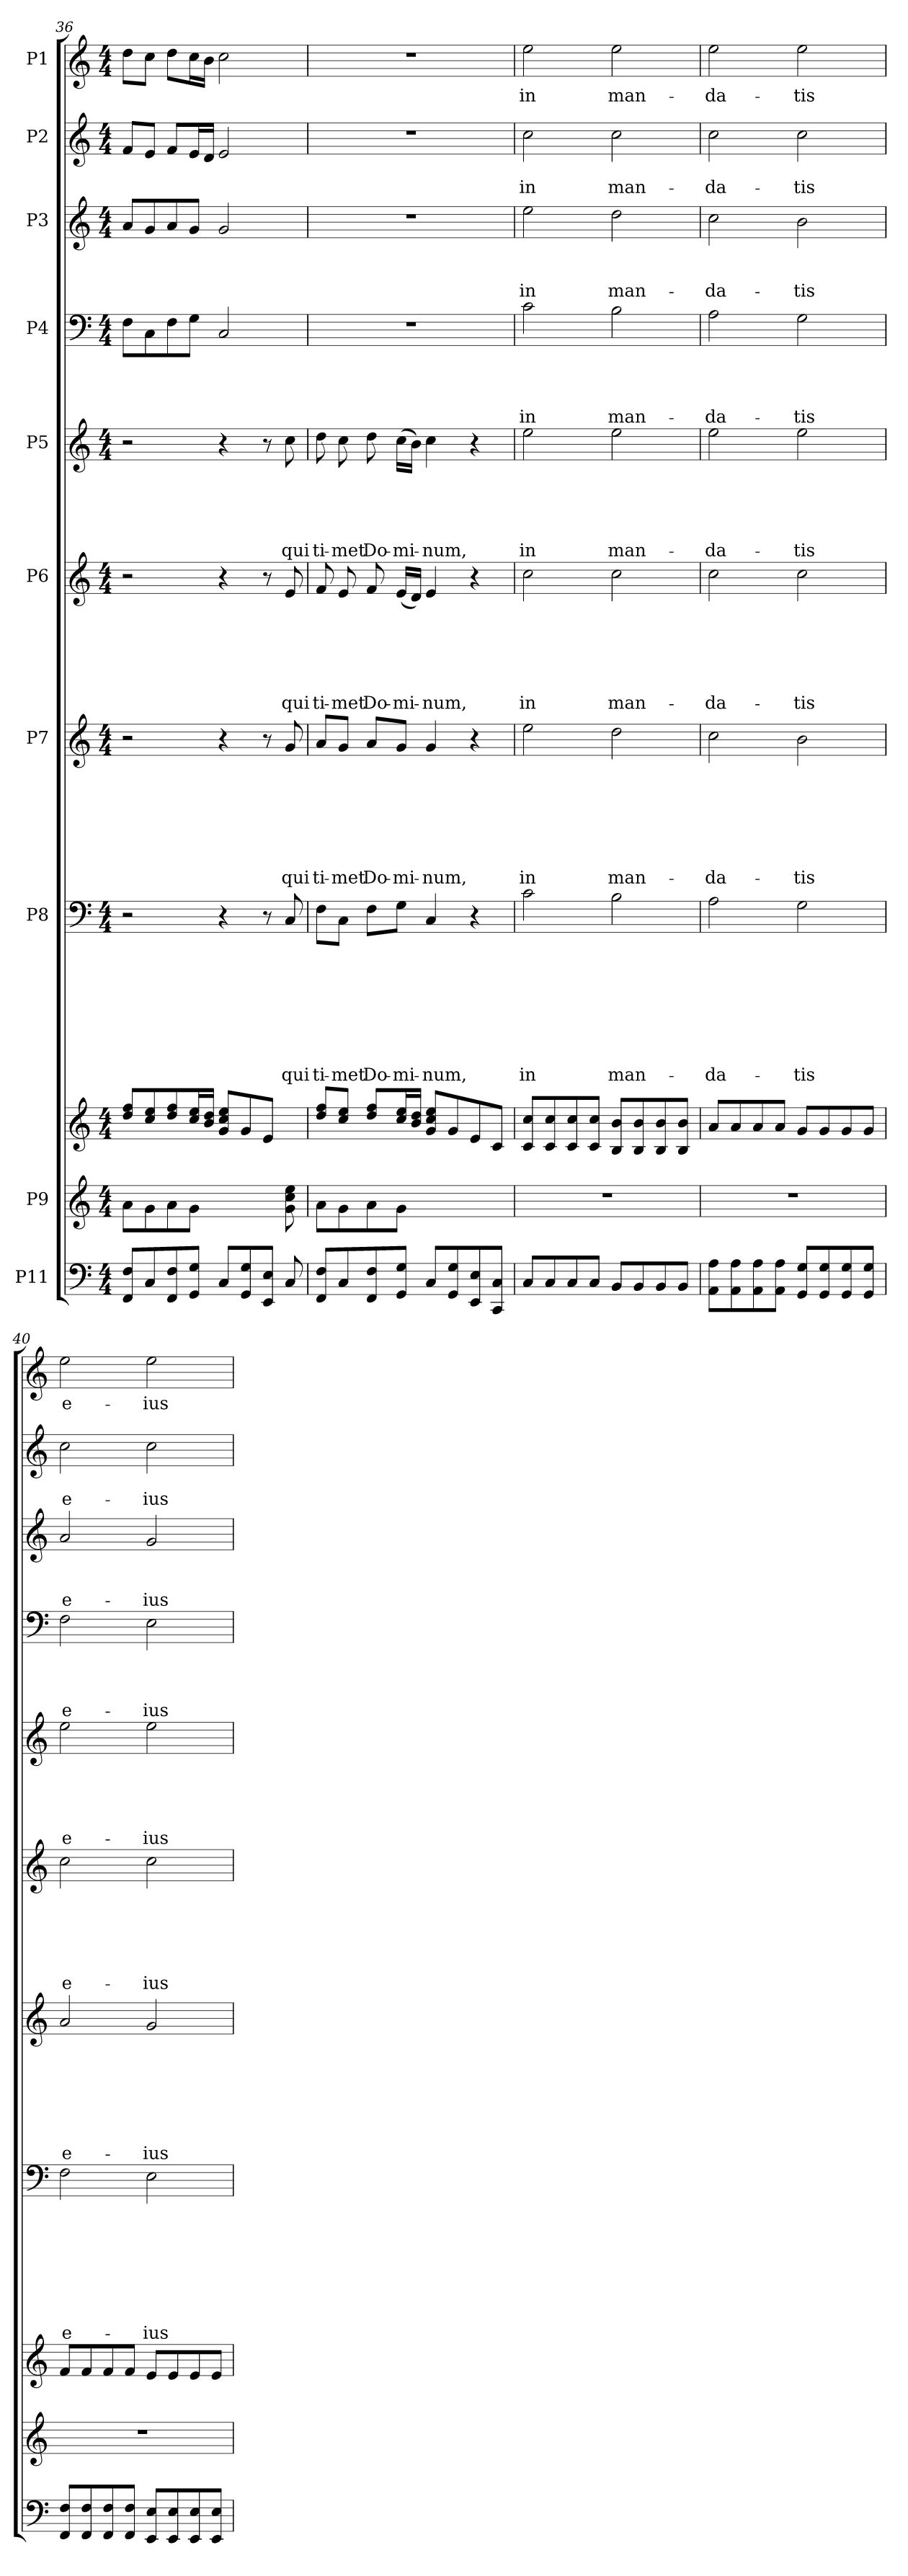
**kern	**kern	**kern	**kern	**text	**text	**text	**text	**text	**text	**text	**text	**kern	**text	**text	**text	**text	**text	**text	**text	**kern	**text	**text	**text	**text	**text	**text	**kern	**text	**text	**text	**text	**text	**kern	**text	**text	**text	**text	**kern	**text	**text	**text	**kern	**text	**text	**kern	**text
*part10	*part9	*part9	*part8	*part8	*part8	*part8	*part8	*part8	*part8	*part8	*part8	*part7	*part7	*part7	*part7	*part7	*part7	*part7	*part7	*part6	*part6	*part6	*part6	*part6	*part6	*part6	*part5	*part5	*part5	*part5	*part5	*part5	*part4	*part4	*part4	*part4	*part4	*part3	*part3	*part3	*part3	*part2	*part2	*part2	*part1	*part1
*staff11	*staff10	*staff9	*staff8	*staff8	*staff8	*staff8	*staff8	*staff8	*staff8	*staff8	*staff8	*staff7	*staff7	*staff7	*staff7	*staff7	*staff7	*staff7	*staff7	*staff6	*staff6	*staff6	*staff6	*staff6	*staff6	*staff6	*staff5	*staff5	*staff5	*staff5	*staff5	*staff5	*staff4	*staff4	*staff4	*staff4	*staff4	*staff3	*staff3	*staff3	*staff3	*staff2	*staff2	*staff2	*staff1	*staff1
*I"P11	*I"P9	*	*I"P8	*	*	*	*	*	*	*	*	*I"P7	*	*	*	*	*	*	*	*I"P6	*	*	*	*	*	*	*I"P5	*	*	*	*	*	*I"P4	*	*	*	*	*I"P3	*	*	*	*I"P2	*	*	*I"P1	*
*clefF4	*clefG2	*clefG2	*clefF4	*	*	*	*	*	*	*	*	*clefG2	*	*	*	*	*	*	*	*clefG2	*	*	*	*	*	*	*clefG2	*	*	*	*	*	*clefF4	*	*	*	*	*clefG2	*	*	*	*clefG2	*	*	*clefG2	*
*	*	*	*	*	*	*	*	*	*	*	*	*ITrd7c12	*	*	*	*	*	*	*	*	*	*	*	*	*	*	*	*	*	*	*	*	*	*	*	*	*	*ITrd7c12	*	*	*	*	*	*	*	*
*k[]	*k[]	*k[]	*k[]	*	*	*	*	*	*	*	*	*k[]	*	*	*	*	*	*	*	*k[]	*	*	*	*	*	*	*k[]	*	*	*	*	*	*k[]	*	*	*	*	*k[]	*	*	*	*k[]	*	*	*k[]	*
*C:	*C:	*C:	*C:	*	*	*	*	*	*	*	*	*C:	*	*	*	*	*	*	*	*C:	*	*	*	*	*	*	*C:	*	*	*	*	*	*C:	*	*	*	*	*C:	*	*	*	*C:	*	*	*C:	*
*M4/4	*M4/4	*M4/4	*M4/4	*	*	*	*	*	*	*	*	*M4/4	*	*	*	*	*	*	*	*M4/4	*	*	*	*	*	*	*M4/4	*	*	*	*	*	*M4/4	*	*	*	*	*M4/4	*	*	*	*M4/4	*	*	*M4/4	*
=36	=36	=36	=36	=36	=36	=36	=36	=36	=36	=36	=36	=36	=36	=36	=36	=36	=36	=36	=36	=36	=36	=36	=36	=36	=36	=36	=36	=36	=36	=36	=36	=36	=36	=36	=36	=36	=36	=36	=36	=36	=36	=36	=36	=36	=36	=36
8FF/ 8F/L	8a\L	8dd/ 8ff/L	2r	.	.	.	.	.	.	.	.	2r	.	.	.	.	.	.	.	2r	.	.	.	.	.	.	2r	.	.	.	.	.	8F\L	.	.	.	.	8A/L	.	.	.	8f/L	.	.	8dd\L	.
8C/	8g\	8cc/ 8ee/	.	.	.	.	.	.	.	.	.	.	.	.	.	.	.	.	.	.	.	.	.	.	.	.	.	.	.	.	.	.	8C\	.	.	.	.	8G/	.	.	.	8e/J	.	.	8cc\J	.
8FF/ 8F/	8a\	8dd/ 8ff/	.	.	.	.	.	.	.	.	.	.	.	.	.	.	.	.	.	.	.	.	.	.	.	.	.	.	.	.	.	.	8F\	.	.	.	.	8A/	.	.	.	8f/L	.	.	8dd\L	.
8GG/ 8G/J	8g\J	16cc/ 16ee/L	.	.	.	.	.	.	.	.	.	.	.	.	.	.	.	.	.	.	.	.	.	.	.	.	.	.	.	.	.	.	8G\J	.	.	.	.	8G/J	.	.	.	16e/L	.	.	16cc\L	.
.	.	16b/ 16dd/JJ	.	.	.	.	.	.	.	.	.	.	.	.	.	.	.	.	.	.	.	.	.	.	.	.	.	.	.	.	.	.	.	.	.	.	.	.	.	.	.	16d/JJ	.	.	16b\JJ	.
8C/L	4.ryy	8g/ 8cc/ 8ee/L	4r	.	.	.	.	.	.	.	.	4r	.	.	.	.	.	.	.	4r	.	.	.	.	.	.	4r	.	.	.	.	.	2C/	.	.	.	.	2G/	.	.	.	2e/	.	.	2cc\	.
8GG/ 8G/	.	8g/	.	.	.	.	.	.	.	.	.	.	.	.	.	.	.	.	.	.	.	.	.	.	.	.	.	.	.	.	.	.	.	.	.	.	.	.	.	.	.	.	.	.	.	.
8EE/ 8E/J	.	8e/J	8r	.	.	.	.	.	.	.	.	8r	.	.	.	.	.	.	.	8r	.	.	.	.	.	.	8r	.	.	.	.	.	.	.	.	.	.	.	.	.	.	.	.	.	.	.
!	!	!	!	!	!	!	!	!	!	!	!LO:LY:b	!	!	!	!	!	!	!	!LO:LY:b	!	!	!	!	!	!	!LO:LY:b	!	!	!	!	!	!LO:LY:b	!	!	!	!	!	!	!	!	!	!	!	!	!	!
8C/	8g\ 8cc\ 8ee\	8ryy	8C/	.	.	.	.	.	.	.	qui	8G/	.	.	.	.	.	.	qui	8e/	.	.	.	.	.	qui	8cc\	.	.	.	.	qui	.	.	.	.	.	.	.	.	.	.	.	.	.	.
!!LO:PB:g=z
=37	=37	=37	=37	=37	=37	=37	=37	=37	=37	=37	=37	=37	=37	=37	=37	=37	=37	=37	=37	=37	=37	=37	=37	=37	=37	=37	=37	=37	=37	=37	=37	=37	=37	=37	=37	=37	=37	=37	=37	=37	=37	=37	=37	=37	=37	=37
!	!	!	!	!	!	!	!	!	!	!	!LO:LY:b	!	!	!	!	!	!	!	!LO:LY:b	!	!	!	!	!	!	!LO:LY:b	!	!	!	!	!	!LO:LY:b	!	!	!	!	!	!	!	!	!	!	!	!	!	!
8FF/ 8F/L	8a\L	8dd/ 8ff/L	8F\L	.	.	.	.	.	.	.	ti-	8A/L	.	.	.	.	.	.	ti-	8f/	.	.	.	.	.	ti-	8dd\	.	.	.	.	ti-	1r	.	.	.	.	1r	.	.	.	1r	.	.	1r	.
!	!	!	!	!	!	!	!	!	!	!	!LO:LY:b	!	!	!	!	!	!	!	!LO:LY:b	!	!	!	!	!	!	!LO:LY:b	!	!	!	!	!	!LO:LY:b	!	!	!	!	!	!	!	!	!	!	!	!	!	!
8C/	8g\	8cc/ 8ee/J	8C\J	.	.	.	.	.	.	.	-met	8G/J	.	.	.	.	.	.	-met	8e/	.	.	.	.	.	-met	8cc\	.	.	.	.	-met	.	.	.	.	.	.	.	.	.	.	.	.	.	.
!	!	!	!	!	!	!	!	!	!	!	!LO:LY:b	!	!	!	!	!	!	!	!LO:LY:b	!	!	!	!	!	!	!LO:LY:b	!	!	!	!	!	!LO:LY:b	!	!	!	!	!	!	!	!	!	!	!	!	!	!
8FF/ 8F/	8a\	8dd/ 8ff/L	8F\L	.	.	.	.	.	.	.	Do-	8A/L	.	.	.	.	.	.	Do-	8f/	.	.	.	.	.	Do-	8dd\	.	.	.	.	Do-	.	.	.	.	.	.	.	.	.	.	.	.	.	.
!	!	!	!	!	!	!	!	!	!	!	!LO:LY:b	!	!	!	!	!	!	!	!LO:LY:b	!	!	!	!	!	!	!LO:LY:b	!	!	!	!	!	!LO:LY:b	!	!	!	!	!	!	!	!	!	!	!	!	!	!
8GG/ 8G/J	8g\J	16cc/ 16ee/L	8G\J	.	.	.	.	.	.	.	-mi-	8G/J	.	.	.	.	.	.	-mi-	(<16e/LL	.	.	.	.	.	-mi-	(>16cc\LL	.	.	.	.	-mi-	.	.	.	.	.	.	.	.	.	.	.	.	.	.
.	.	16b/ 16dd/JJ	.	.	.	.	.	.	.	.	.	.	.	.	.	.	.	.	.	16d/JJ)	.	.	.	.	.	.	16b\JJ)	.	.	.	.	.	.	.	.	.	.	.	.	.	.	.	.	.	.	.
!	!	!	!	!	!	!	!	!	!	!	!LO:LY:b	!	!	!	!	!	!	!	!LO:LY:b	!	!	!	!	!	!	!LO:LY:b	!	!	!	!	!	!LO:LY:b	!	!	!	!	!	!	!	!	!	!	!	!	!	!
8C/L	2ryy	8g/ 8cc/ 8ee/L	4C/	.	.	.	.	.	.	.	-num,	4G/	.	.	.	.	.	.	-num,	4e/	.	.	.	.	.	-num,	4cc\	.	.	.	.	-num,	.	.	.	.	.	.	.	.	.	.	.	.	.	.
8GG/ 8G/	.	8g/	.	.	.	.	.	.	.	.	.	.	.	.	.	.	.	.	.	.	.	.	.	.	.	.	.	.	.	.	.	.	.	.	.	.	.	.	.	.	.	.	.	.	.	.
8EE/ 8E/	.	8e/	4r	.	.	.	.	.	.	.	.	4r	.	.	.	.	.	.	.	4r	.	.	.	.	.	.	4r	.	.	.	.	.	.	.	.	.	.	.	.	.	.	.	.	.	.	.
8CC/ 8C/J	.	8c/J	.	.	.	.	.	.	.	.	.	.	.	.	.	.	.	.	.	.	.	.	.	.	.	.	.	.	.	.	.	.	.	.	.	.	.	.	.	.	.	.	.	.	.	.
=38	=38	=38	=38	=38	=38	=38	=38	=38	=38	=38	=38	=38	=38	=38	=38	=38	=38	=38	=38	=38	=38	=38	=38	=38	=38	=38	=38	=38	=38	=38	=38	=38	=38	=38	=38	=38	=38	=38	=38	=38	=38	=38	=38	=38	=38	=38
!	!	!	!	!	!	!	!	!	!	!	!LO:LY:b	!	!	!	!	!	!	!	!LO:LY:b	!	!	!	!	!	!	!LO:LY:b	!	!	!	!	!	!LO:LY:b	!	!	!	!	!LO:LY:b	!	!	!	!LO:LY:b	!	!	!LO:LY:b	!	!LO:LY:b
8C/L	1r	8c/ 8cc/L	2c\	.	.	.	.	.	.	.	in	2e\	.	.	.	.	.	.	in	2cc\	.	.	.	.	.	in	2ee\	.	.	.	.	in	2c\	.	.	.	in	2e\	.	.	in	2cc\	.	in	2ee\	in
8C/	.	8c/ 8cc/	.	.	.	.	.	.	.	.	.	.	.	.	.	.	.	.	.	.	.	.	.	.	.	.	.	.	.	.	.	.	.	.	.	.	.	.	.	.	.	.	.	.	.	.
8C/	.	8c/ 8cc/	.	.	.	.	.	.	.	.	.	.	.	.	.	.	.	.	.	.	.	.	.	.	.	.	.	.	.	.	.	.	.	.	.	.	.	.	.	.	.	.	.	.	.	.
8C/J	.	8c/ 8cc/J	.	.	.	.	.	.	.	.	.	.	.	.	.	.	.	.	.	.	.	.	.	.	.	.	.	.	.	.	.	.	.	.	.	.	.	.	.	.	.	.	.	.	.	.
!	!	!	!	!	!	!	!	!	!	!	!LO:LY:b	!	!	!	!	!	!	!	!LO:LY:b	!	!	!	!	!	!	!LO:LY:b	!	!	!	!	!	!LO:LY:b	!	!	!	!	!LO:LY:b	!	!	!	!LO:LY:b	!	!	!LO:LY:b	!	!LO:LY:b
8BB/L	.	8B/ 8b/L	2B\	.	.	.	.	.	.	.	man-	2d\	.	.	.	.	.	.	man-	2cc\	.	.	.	.	.	man-	2ee\	.	.	.	.	man-	2B\	.	.	.	man-	2d\	.	.	man-	2cc\	.	man-	2ee\	man-
8BB/	.	8B/ 8b/	.	.	.	.	.	.	.	.	.	.	.	.	.	.	.	.	.	.	.	.	.	.	.	.	.	.	.	.	.	.	.	.	.	.	.	.	.	.	.	.	.	.	.	.
8BB/	.	8B/ 8b/	.	.	.	.	.	.	.	.	.	.	.	.	.	.	.	.	.	.	.	.	.	.	.	.	.	.	.	.	.	.	.	.	.	.	.	.	.	.	.	.	.	.	.	.
8BB/J	.	8B/ 8b/J	.	.	.	.	.	.	.	.	.	.	.	.	.	.	.	.	.	.	.	.	.	.	.	.	.	.	.	.	.	.	.	.	.	.	.	.	.	.	.	.	.	.	.	.
=39	=39	=39	=39	=39	=39	=39	=39	=39	=39	=39	=39	=39	=39	=39	=39	=39	=39	=39	=39	=39	=39	=39	=39	=39	=39	=39	=39	=39	=39	=39	=39	=39	=39	=39	=39	=39	=39	=39	=39	=39	=39	=39	=39	=39	=39	=39
!	!	!	!	!	!	!	!	!	!	!	!LO:LY:b	!	!	!	!	!	!	!	!LO:LY:b	!	!	!	!	!	!	!LO:LY:b	!	!	!	!	!	!LO:LY:b	!	!	!	!	!LO:LY:b	!	!	!	!LO:LY:b	!	!	!LO:LY:b	!	!LO:LY:b
8AA\ 8A\L	1r	8a/L	2A\	.	.	.	.	.	.	.	-da-	2c\	.	.	.	.	.	.	-da-	2cc\	.	.	.	.	.	-da-	2ee\	.	.	.	.	-da-	2A\	.	.	.	-da-	2c\	.	.	-da-	2cc\	.	-da-	2ee\	-da-
8AA\ 8A\	.	8a/	.	.	.	.	.	.	.	.	.	.	.	.	.	.	.	.	.	.	.	.	.	.	.	.	.	.	.	.	.	.	.	.	.	.	.	.	.	.	.	.	.	.	.	.
8AA\ 8A\	.	8a/	.	.	.	.	.	.	.	.	.	.	.	.	.	.	.	.	.	.	.	.	.	.	.	.	.	.	.	.	.	.	.	.	.	.	.	.	.	.	.	.	.	.	.	.
8AA\ 8A\J	.	8a/J	.	.	.	.	.	.	.	.	.	.	.	.	.	.	.	.	.	.	.	.	.	.	.	.	.	.	.	.	.	.	.	.	.	.	.	.	.	.	.	.	.	.	.	.
!	!	!	!	!	!	!	!	!	!	!	!LO:LY:b	!	!	!	!	!	!	!	!LO:LY:b	!	!	!	!	!	!	!LO:LY:b	!	!	!	!	!	!LO:LY:b	!	!	!	!	!LO:LY:b	!	!	!	!LO:LY:b	!	!	!LO:LY:b	!	!LO:LY:b
8GG/ 8G/L	.	8g/L	2G\	.	.	.	.	.	.	.	-tis	2B\	.	.	.	.	.	.	-tis	2cc\	.	.	.	.	.	-tis	2ee\	.	.	.	.	-tis	2G\	.	.	.	-tis	2B\	.	.	-tis	2cc\	.	-tis	2ee\	-tis
8GG/ 8G/	.	8g/	.	.	.	.	.	.	.	.	.	.	.	.	.	.	.	.	.	.	.	.	.	.	.	.	.	.	.	.	.	.	.	.	.	.	.	.	.	.	.	.	.	.	.	.
8GG/ 8G/	.	8g/	.	.	.	.	.	.	.	.	.	.	.	.	.	.	.	.	.	.	.	.	.	.	.	.	.	.	.	.	.	.	.	.	.	.	.	.	.	.	.	.	.	.	.	.
8GG/ 8G/J	.	8g/J	.	.	.	.	.	.	.	.	.	.	.	.	.	.	.	.	.	.	.	.	.	.	.	.	.	.	.	.	.	.	.	.	.	.	.	.	.	.	.	.	.	.	.	.
=40	=40	=40	=40	=40	=40	=40	=40	=40	=40	=40	=40	=40	=40	=40	=40	=40	=40	=40	=40	=40	=40	=40	=40	=40	=40	=40	=40	=40	=40	=40	=40	=40	=40	=40	=40	=40	=40	=40	=40	=40	=40	=40	=40	=40	=40	=40
!	!	!	!	!	!	!	!	!	!	!	!LO:LY:b	!	!	!	!	!	!	!	!LO:LY:b	!	!	!	!	!	!	!LO:LY:b	!	!	!	!	!	!LO:LY:b	!	!	!	!	!LO:LY:b	!	!	!	!LO:LY:b	!	!	!LO:LY:b	!	!LO:LY:b
8FF/ 8F/L	1r	8f/L	2F\	.	.	.	.	.	.	.	e-	2A/	.	.	.	.	.	.	e-	2cc\	.	.	.	.	.	e-	2ee\	.	.	.	.	e-	2F\	.	.	.	e-	2A/	.	.	e-	2cc\	.	e-	2ee\	e-
8FF/ 8F/	.	8f/	.	.	.	.	.	.	.	.	.	.	.	.	.	.	.	.	.	.	.	.	.	.	.	.	.	.	.	.	.	.	.	.	.	.	.	.	.	.	.	.	.	.	.	.
8FF/ 8F/	.	8f/	.	.	.	.	.	.	.	.	.	.	.	.	.	.	.	.	.	.	.	.	.	.	.	.	.	.	.	.	.	.	.	.	.	.	.	.	.	.	.	.	.	.	.	.
8FF/ 8F/J	.	8f/J	.	.	.	.	.	.	.	.	.	.	.	.	.	.	.	.	.	.	.	.	.	.	.	.	.	.	.	.	.	.	.	.	.	.	.	.	.	.	.	.	.	.	.	.
!	!	!	!	!	!	!	!	!	!	!	!LO:LY:b	!	!	!	!	!	!	!	!LO:LY:b	!	!	!	!	!	!	!LO:LY:b	!	!	!	!	!	!LO:LY:b	!	!	!	!	!LO:LY:b	!	!	!	!LO:LY:b	!	!	!LO:LY:b	!	!LO:LY:b
8EE/ 8E/L	.	8e/L	2E\	.	.	.	.	.	.	.	-ius	2G/	.	.	.	.	.	.	-ius	2cc\	.	.	.	.	.	-ius	2ee\	.	.	.	.	-ius	2E\	.	.	.	-ius	2G/	.	.	-ius	2cc\	.	-ius	2ee\	-ius
8EE/ 8E/	.	8e/	.	.	.	.	.	.	.	.	.	.	.	.	.	.	.	.	.	.	.	.	.	.	.	.	.	.	.	.	.	.	.	.	.	.	.	.	.	.	.	.	.	.	.	.
8EE/ 8E/	.	8e/	.	.	.	.	.	.	.	.	.	.	.	.	.	.	.	.	.	.	.	.	.	.	.	.	.	.	.	.	.	.	.	.	.	.	.	.	.	.	.	.	.	.	.	.
8EE/ 8E/J	.	8e/J	.	.	.	.	.	.	.	.	.	.	.	.	.	.	.	.	.	.	.	.	.	.	.	.	.	.	.	.	.	.	.	.	.	.	.	.	.	.	.	.	.	.	.	.
=	=	=	=	=	=	=	=	=	=	=	=	=	=	=	=	=	=	=	=	=	=	=	=	=	=	=	=	=	=	=	=	=	=	=	=	=	=	=	=	=	=	=	=	=	=	=
*-	*-	*-	*-	*-	*-	*-	*-	*-	*-	*-	*-	*-	*-	*-	*-	*-	*-	*-	*-	*-	*-	*-	*-	*-	*-	*-	*-	*-	*-	*-	*-	*-	*-	*-	*-	*-	*-	*-	*-	*-	*-	*-	*-	*-	*-	*-
